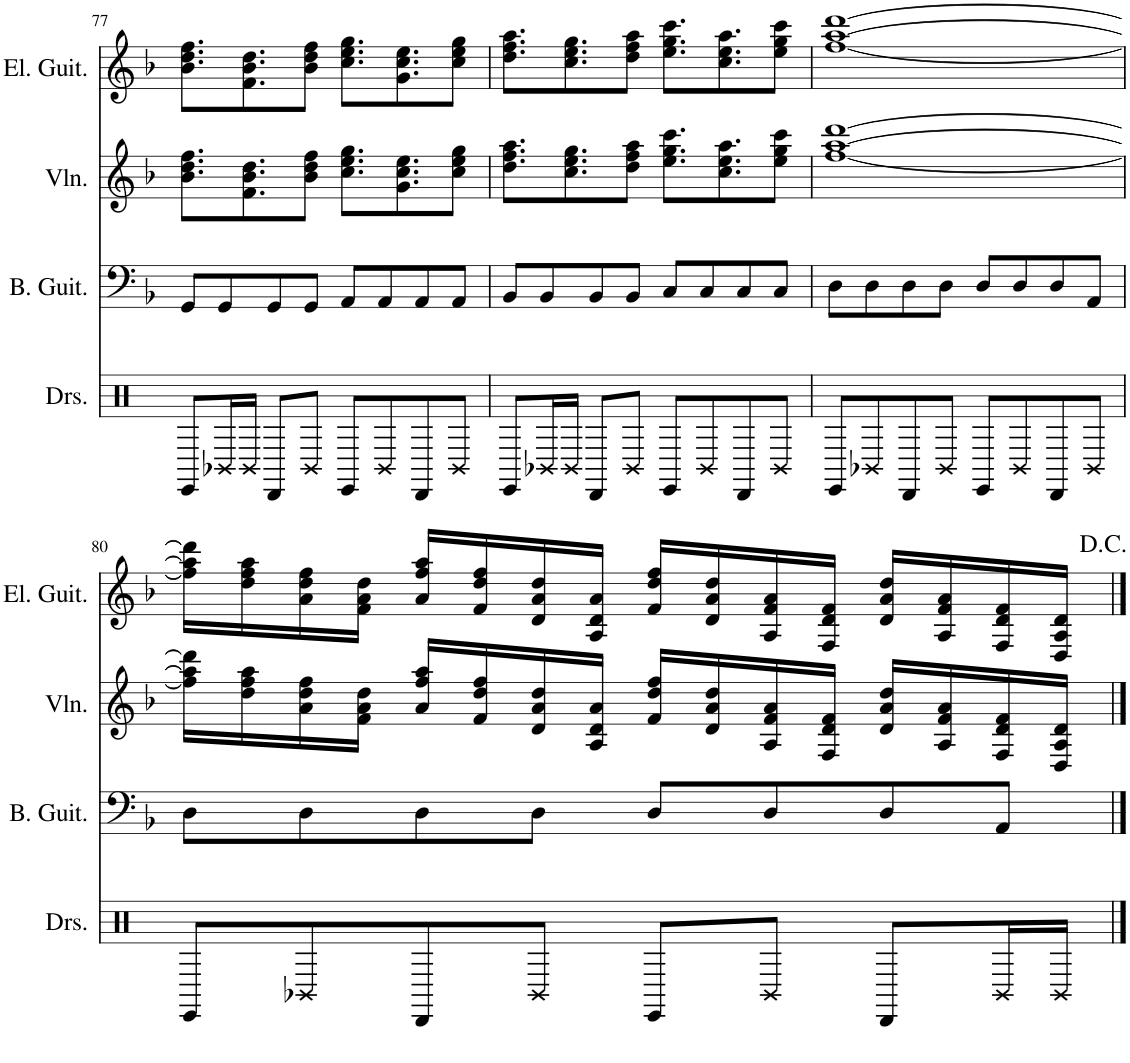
**kern	**kern	**kern	**kern
*part4	*part3	*part2	*part1
*staff4	*staff3	*staff2	*staff1
*I"ドラムセット	*I"ベース	*I"ヴァイオリン	*I"エレキギター
!!LO:PB:g=z
*clefX	*clefF4	*clefG2	*clefG2
*	*Trd7c12	*	*
*k[]	*k[b-]	*k[b-]	*k[b-]
*M4/4	*M4/4	*M4/4	*M4/4
=77	=77	=77	=77
8EE/L	8GG/L	8.b-\ 8.dd\ 8.ff\L	8.b-\ 8.dd\ 8.ff\L
16BB-X/L	8GG/	.	.
16BB/JJ	.	8.f\ 8.b-\ 8.dd\	8.f\ 8.b-\ 8.dd\
8DD/L	8GG/	.	.
8BB/J	8GG/J	8b-\ 8dd\ 8ff\J	8b-\ 8dd\ 8ff\J
8EE/L	8AA/L	8.cc\ 8.ee\ 8.gg\L	8.cc\ 8.ee\ 8.gg\L
8BB/	8AA/	.	.
.	.	8.g\ 8.cc\ 8.ee\	8.g\ 8.cc\ 8.ee\
8DD/	8AA/	.	.
8BB/J	8AA/J	8cc\ 8ee\ 8gg\J	8cc\ 8ee\ 8gg\J
=78	=78	=78	=78
8EE/L	8BB-/L	8.dd\ 8.ff\ 8.aa\L	8.dd\ 8.ff\ 8.aa\L
16BB-X/L	8BB-/	.	.
16BB/JJ	.	8.cc\ 8.ee\ 8.gg\	8.cc\ 8.ee\ 8.gg\
8DD/L	8BB-/	.	.
8BB/J	8BB-/J	8dd\ 8ff\ 8aa\J	8dd\ 8ff\ 8aa\J
8EE/L	8C/L	8.ee\ 8.gg\ 8.ccc\L	8.ee\ 8.gg\ 8.ccc\L
8BB/	8C/	.	.
.	.	8.cc\ 8.ee\ 8.aa\	8.cc\ 8.ee\ 8.aa\
8DD/	8C/	.	.
8BB/J	8C/J	8ee\ 8gg\ 8ccc\J	8ee\ 8gg\ 8ccc\J
=79	=79	=79	=79
8EE/L	8D\L	[1ff [1aa [1ddd	[1ff [1aa [1ddd
8BB-X/	8D\	.	.
8DD/	8D\	.	.
8BB/J	8D\J	.	.
8EE/L	8D/L	.	.
8BB/	8D/	.	.
8DD/	8D/	.	.
8BB/J	8AA/J	.	.
!!LO:LB:g=z
=80	=80	=80	=80
8EE/L	8D\L	16ff\] 16aa\] 16ddd\]LL	16ff\] 16aa\] 16ddd\]LL
.	.	16dd\ 16ff\ 16aa\	16dd\ 16ff\ 16aa\
8BB-X/	8D\	16a\ 16dd\ 16ff\	16a\ 16dd\ 16ff\
.	.	16f\ 16a\ 16dd\JJ	16f\ 16a\ 16dd\JJ
8DD/	8D\	16a/ 16ff/ 16aa/LL	16a/ 16ff/ 16aa/LL
.	.	16f/ 16dd/ 16ff/	16f/ 16dd/ 16ff/
8BB/J	8D\J	16d/ 16a/ 16dd/	16d/ 16a/ 16dd/
.	.	16A/ 16d/ 16a/JJ	16A/ 16d/ 16a/JJ
8EE/L	8D/L	16f/ 16dd/ 16ff/LL	16f/ 16dd/ 16ff/LL
.	.	16d/ 16a/ 16dd/	16d/ 16a/ 16dd/
8BB/J	8D/	16A/ 16f/ 16a/	16A/ 16f/ 16a/
.	.	16F/ 16d/ 16f/JJ	16F/ 16d/ 16f/JJ
8DD/L	8D/	16d/ 16a/ 16dd/LL	16d/ 16a/ 16dd/LL
.	.	16A/ 16f/ 16a/	16A/ 16f/ 16a/
16BB/L	8AA/J	16F/ 16d/ 16f/	16F/ 16d/ 16f/
16BB/JJ	.	16D/ 16A/ 16d/JJ	16D/ 16A/ 16d/JJ
==	==	==	==
*-	*-	*-	*-
